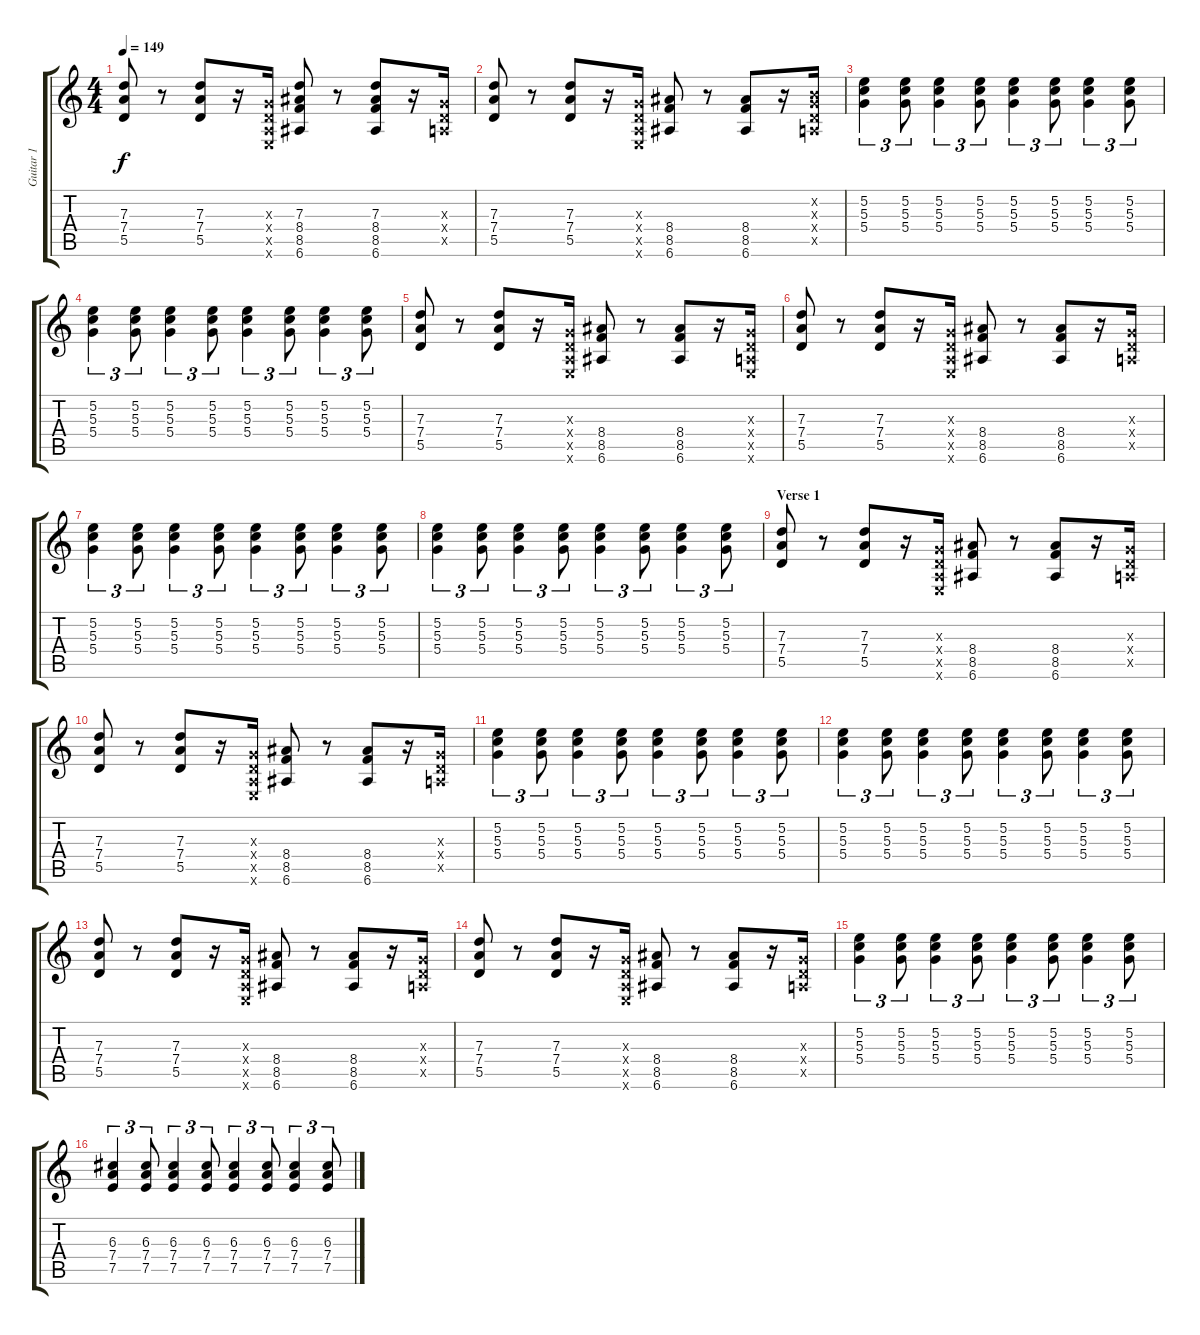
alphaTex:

\track ("Guitar 1" "Guitar 1") {instrument distortionguitar}
\staff {score tabs}
\tuning (E4 B3 G3 D3 A2 E2) {hide}
\ts (4 4)
\tempo 149
\clef g2
\ks c
(7.3 7.4 5.5).8{dy f instrument distortionguitar} r.8 (7.3 7.4 5.5).8 r.16 (0.3{x} 0.4{x} 0.5{x} 0.6{x}).16 (7.3 8.4 8.5 6.6).8 r.8 (7.3 8.4 8.5 6.6).8 r.16 (0.3{x} 0.4{x} 0.5{x}).16 |
(7.3 7.4 5.5).8 r.8 (7.3 7.4 5.5).8 r.16 (0.3{x} 0.4{x} 0.5{x} 0.6{x}).16 (8.4 8.5 6.6).8 r.8 (8.4 8.5 6.6).8 r.16 (0.2{x} 0.3{x} 0.4{x} 0.5{x}).16 |
(5.2 5.3 5.4).4{tu (3 2)} (5.2 5.3 5.4).8{tu (3 2)} (5.2 5.3 5.4).4{tu (3 2)} (5.2 5.3 5.4).8{tu (3 2)} (5.2 5.3 5.4).4{tu (3 2)} (5.2 5.3 5.4).8{tu (3 2)} (5.2 5.3 5.4).4{tu (3 2)} (5.2 5.3 5.4).8{tu (3 2)} |
(5.2 5.3 5.4).4{tu (3 2)} (5.2 5.3 5.4).8{tu (3 2)} (5.2 5.3 5.4).4{tu (3 2)} (5.2 5.3 5.4).8{tu (3 2)} (5.2 5.3 5.4).4{tu (3 2)} (5.2 5.3 5.4).8{tu (3 2)} (5.2 5.3 5.4).4{tu (3 2)} (5.2 5.3 5.4).8{tu (3 2)} |
(7.3 7.4 5.5).8 r.8 (7.3 7.4 5.5).8 r.16 (0.3{x} 0.4{x} 0.5{x} 0.6{x}).16 (8.4 8.5 6.6).8 r.8 (8.4 8.5 6.6).8 r.16 (0.3{x} 0.4{x} 0.5{x} 0.6{x}).16 |
(7.3 7.4 5.5).8 r.8 (7.3 7.4 5.5).8 r.16 (0.3{x} 0.4{x} 0.5{x} 0.6{x}).16 (8.4 8.5 6.6).8 r.8 (8.4 8.5 6.6).8 r.16 (0.3{x} 0.4{x} 0.5{x}).16 |
(5.2 5.3 5.4).4{tu (3 2)} (5.2 5.3 5.4).8{tu (3 2)} (5.2 5.3 5.4).4{tu (3 2)} (5.2 5.3 5.4).8{tu (3 2)} (5.2 5.3 5.4).4{tu (3 2)} (5.2 5.3 5.4).8{tu (3 2)} (5.2 5.3 5.4).4{tu (3 2)} (5.2 5.3 5.4).8{tu (3 2)} |
(5.2 5.3 5.4).4{tu (3 2)} (5.2 5.3 5.4).8{tu (3 2)} (5.2 5.3 5.4).4{tu (3 2)} (5.2 5.3 5.4).8{tu (3 2)} (5.2 5.3 5.4).4{tu (3 2)} (5.2 5.3 5.4).8{tu (3 2)} (5.2 5.3 5.4).4{tu (3 2)} (5.2 5.3 5.4).8{tu (3 2)} |
\section ("" "Verse 1")
(7.3 7.4 5.5).8 r.8 (7.3 7.4 5.5).8 r.16 (0.3{x} 0.4{x} 0.5{x} 0.6{x}).16 (8.4 8.5 6.6).8 r.8 (8.4 8.5 6.6).8 r.16 (0.3{x} 0.4{x} 0.5{x}).16 |
(7.3 7.4 5.5).8 r.8 (7.3 7.4 5.5).8 r.16 (0.3{x} 0.4{x} 0.5{x} 0.6{x}).16 (8.4 8.5 6.6).8 r.8 (8.4 8.5 6.6).8 r.16 (0.3{x} 0.4{x} 0.5{x}).16 |
(5.2 5.3 5.4).4{tu (3 2)} (5.2 5.3 5.4).8{tu (3 2)} (5.2 5.3 5.4).4{tu (3 2)} (5.2 5.3 5.4).8{tu (3 2)} (5.2 5.3 5.4).4{tu (3 2)} (5.2 5.3 5.4).8{tu (3 2)} (5.2 5.3 5.4).4{tu (3 2)} (5.2 5.3 5.4).8{tu (3 2)} |
(5.2 5.3 5.4).4{tu (3 2)} (5.2 5.3 5.4).8{tu (3 2)} (5.2 5.3 5.4).4{tu (3 2)} (5.2 5.3 5.4).8{tu (3 2)} (5.2 5.3 5.4).4{tu (3 2)} (5.2 5.3 5.4).8{tu (3 2)} (5.2 5.3 5.4).4{tu (3 2)} (5.2 5.3 5.4).8{tu (3 2)} |
(7.3 7.4 5.5).8 r.8 (7.3 7.4 5.5).8 r.16 (0.3{x} 0.4{x} 0.5{x} 0.6{x}).16 (8.4 8.5 6.6).8 r.8 (8.4 8.5 6.6).8 r.16 (0.3{x} 0.4{x} 0.5{x}).16 |
(7.3 7.4 5.5).8 r.8 (7.3 7.4 5.5).8 r.16 (0.3{x} 0.4{x} 0.5{x} 0.6{x}).16 (8.4 8.5 6.6).8 r.8 (8.4 8.5 6.6).8 r.16 (0.3{x} 0.4{x} 0.5{x}).16 |
(5.2 5.3 5.4).4{tu (3 2)} (5.2 5.3 5.4).8{tu (3 2)} (5.2 5.3 5.4).4{tu (3 2)} (5.2 5.3 5.4).8{tu (3 2)} (5.2 5.3 5.4).4{tu (3 2)} (5.2 5.3 5.4).8{tu (3 2)} (5.2 5.3 5.4).4{tu (3 2)} (5.2 5.3 5.4).8{tu (3 2)} |
(6.3 7.4 7.5).4{tu (3 2)} (6.3 7.4 7.5).8{tu (3 2)} (6.3 7.4 7.5).4{tu (3 2)} (6.3 7.4 7.5).8{tu (3 2)} (6.3 7.4 7.5).4{tu (3 2)} (6.3 7.4 7.5).8{tu (3 2)} (6.3 7.4 7.5).4{tu (3 2)} (6.3 7.4 7.5).8{tu (3 2)}
